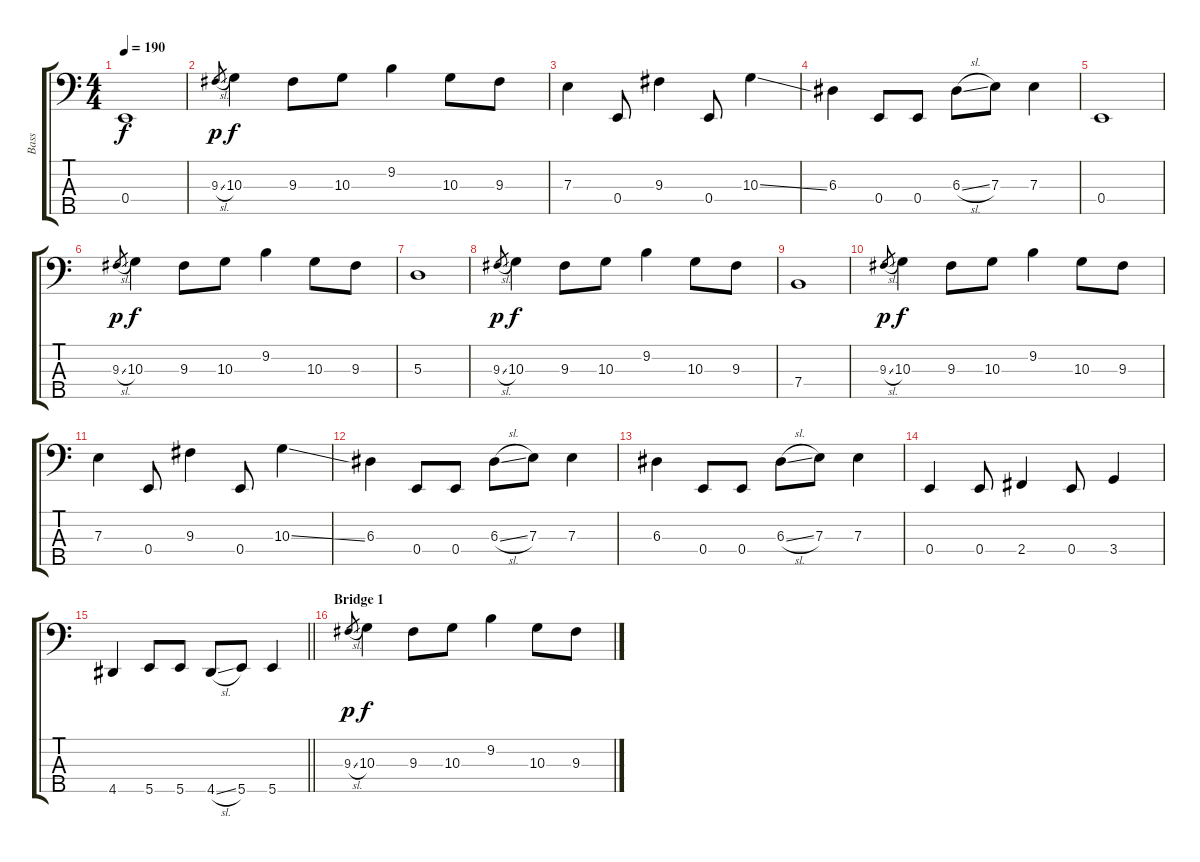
\track ("Bass" "Bass") {instrument electricbassfinger}
\staff {score tabs}
\tuning (G2 D2 A1 E1 B0) {hide}
\ts (4 4)
\tempo 190
\clef f4
\ks c
0.4.1{dy f} |
9.3{sl}.8{gr dy p} 10.3.4{dy f} 9.3.8 10.3.8 9.2.4 10.3.8 9.3.8 |
7.3.4 0.4.8 9.3.4 0.4.8 10.3{ss}.4 |
6.3.4 0.4.8 0.4.8 6.3{sl}.8 7.3.8 7.3.4 |
0.4.1 |
9.3{sl}.8{gr dy p} 10.3.4{dy f} 9.3.8 10.3.8 9.2.4 10.3.8 9.3.8 |
5.3.1 |
9.3{sl}.8{gr dy p} 10.3.4{dy f} 9.3.8 10.3.8 9.2.4 10.3.8 9.3.8 |
7.4.1 |
9.3{sl}.8{gr dy p} 10.3.4{dy f} 9.3.8 10.3.8 9.2.4 10.3.8 9.3.8 |
7.3.4 0.4.8 9.3.4 0.4.8 10.3{ss}.4 |
6.3.4 0.4.8 0.4.8 6.3{sl}.8 7.3.8 7.3.4 |
6.3.4 0.4.8 0.4.8 6.3{sl}.8 7.3.8 7.3.4 |
0.4.4 0.4.8 2.4.4 0.4.8 3.4.4 |
\barLineRight lightlight
4.5.4 5.5.8 5.5.8 4.5{sl}.8 5.5.8 5.5.4 |
\section ("" "Bridge 1")
9.3{sl}.8{gr dy p} 10.3.4{dy f} 9.3.8 10.3.8 9.2.4 10.3.8 9.3.8
